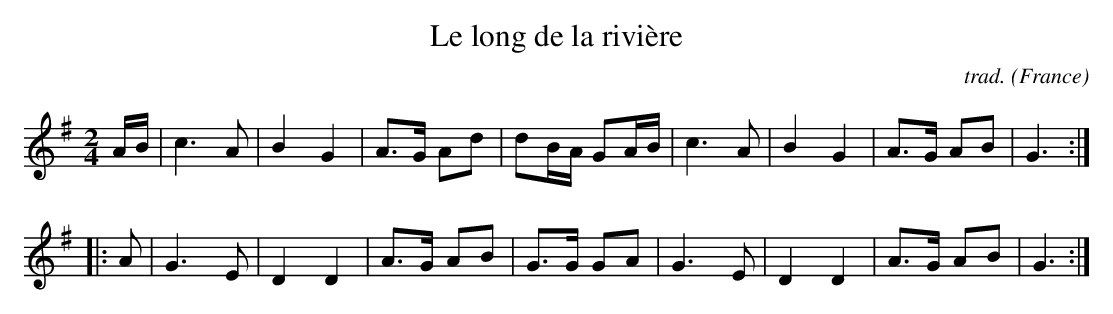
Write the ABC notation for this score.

X:1
T:Le long de la rivi\`ere
C:trad.
O:France
M:2/4
L:1/8
K:G major
A/B/ | c3 A | B2 G2 | A3/G/ Ad | dB/A/ GA/B/ | c3 A | B2 G2 | A3/G/ AB | G3 :|
|: A | G3 E | D2 D2 | A3/G/ AB | G3/G/ GA | G3 E | D2 D2 | A3/G/ AB | G3 :|
